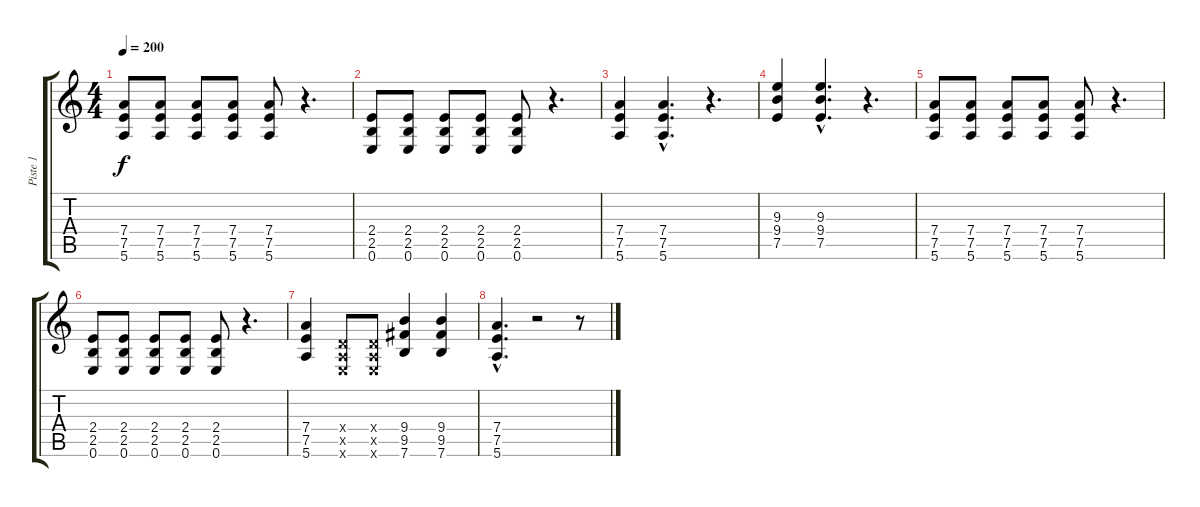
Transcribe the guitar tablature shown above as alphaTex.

\track ("Piste 1" "Piste 1") {instrument distortionguitar}
\staff {score tabs}
\tuning (E4 B3 G3 D3 A2 E2) {hide}
\ts (4 4)
\tempo 200
\clef g2
\ks c
(7.4 7.5 5.6).8{dy f} (7.4 7.5 5.6).8 (7.4 7.5 5.6).8 (7.4 7.5 5.6).8 (7.4 7.5 5.6).8 r.4{d} |
(2.4 2.5 0.6).8 (2.4 2.5 0.6).8 (2.4 2.5 0.6).8 (2.4 2.5 0.6).8 (2.4 2.5 0.6).8 r.4{d} |
(7.4 7.5 5.6).4 (7.4{hac} 7.5{hac} 5.6{hac}).4{d} r.4{d} |
(9.3 9.4 7.5).4 (9.3{hac} 9.4{hac} 7.5{hac}).4{d} r.4{d} |
(7.4 7.5 5.6).8 (7.4 7.5 5.6).8 (7.4 7.5 5.6).8 (7.4 7.5 5.6).8 (7.4 7.5 5.6).8 r.4{d} |
(2.4 2.5 0.6).8 (2.4 2.5 0.6).8 (2.4 2.5 0.6).8 (2.4 2.5 0.6).8 (2.4 2.5 0.6).8 r.4{d} |
(7.4 7.5 5.6).4 (0.4{x} 0.5{x} 0.6{x}).8 (0.4{x} 0.5{x} 0.6{x}).8 (9.4 9.5 7.6).4 (9.4 9.5 7.6).4 |
(7.4{hac} 7.5{hac} 5.6{hac}).4{d} r.2 r.8
